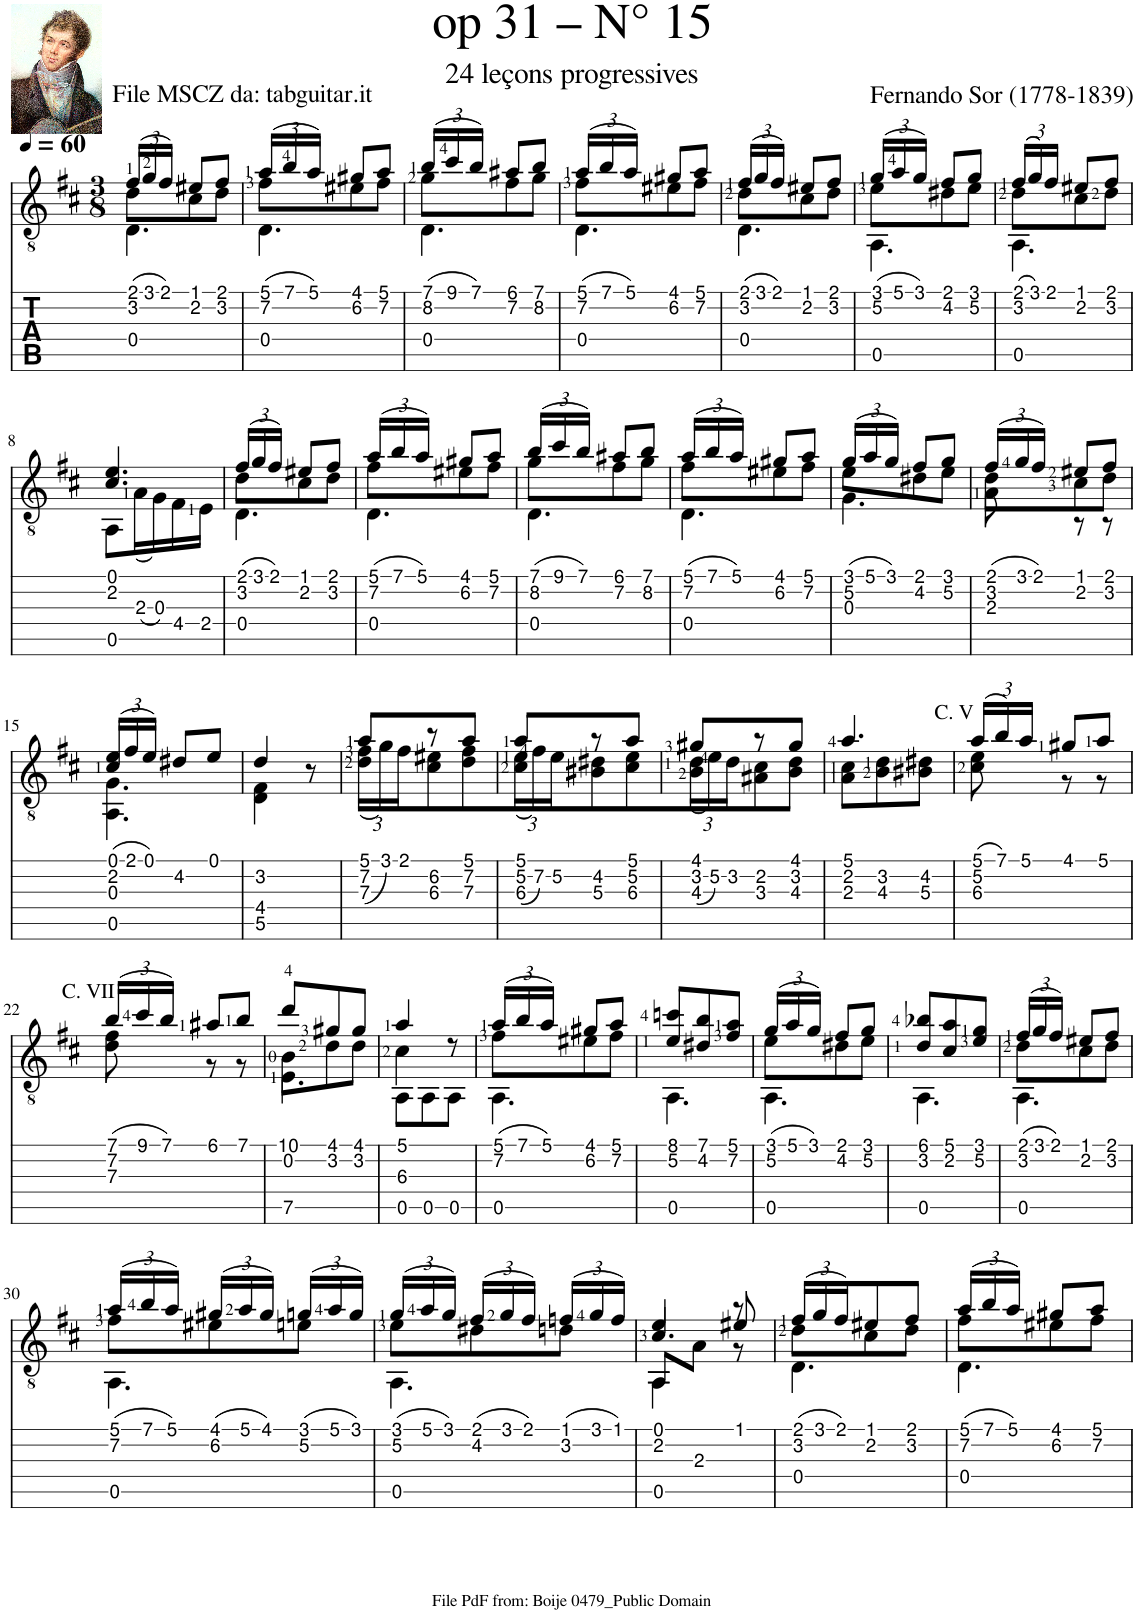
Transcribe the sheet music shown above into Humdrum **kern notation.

**kern	**kern
*part1	*part1
*staff2	*staff1
*I"Guitar	*
*I'Guit.	*
*stria6	*
*	*clefGv2
*k[f#c#]	*k[f#c#]
*M3/8	*M3/8
*MM60	*MM60
*Xbrackettup	*Xbrackettup
=1	=1
*^	*^
*	*^	*	*^
24f#LL	8dL	4.D	(24f#/LL	8d\L	4.D\
24g	.	.	24g/	.	.
24f#J	.	.	24f#/JJ)	.	.
8e#X	8c#	.	8e#X/L	8c#\	.
8f#J	8dJ	.	8f#/J	8d\J	.
=2	=2	=2	=2	=2	=2
24aLL	8f#L	4.D	(24a/LL	8f#\L	4.D\
24b	.	.	24b/	.	.
24aJ	.	.	24a/JJ)	.	.
8g#X	8e#X	.	8g#X/L	8e#X\	.
8aJ	8f#J	.	8a/J	8f#\J	.
=3	=3	=3	=3	=3	=3
24bLL	8gL	4.D	(24b/LL	8g\L	4.D\
24cc#	.	.	24cc#/	.	.
24bJ	.	.	24b/JJ)	.	.
8a#X	8f#	.	8a#X/L	8f#\	.
8bJ	8gJ	.	8b/J	8g\J	.
=4	=4	=4	=4	=4	=4
24aLL	8f#L	4.D	(24a/LL	8f#\L	4.D\
24b	.	.	24b/	.	.
24aJ	.	.	24a/JJ)	.	.
8g#X	8e#X	.	8g#X/L	8e#X\	.
8aJ	8f#J	.	8a/J	8f#\J	.
=5	=5	=5	=5	=5	=5
24f#LL	8dL	4.D	(24f#/LL	8d\L	4.D\
24g	.	.	24g/	.	.
24f#J	.	.	24f#/JJ)	.	.
8e#X	8c#	.	8e#X/L	8c#\	.
8f#J	8dJ	.	8f#/J	8d\J	.
=6	=6	=6	=6	=6	=6
24gLL	8eL	4.AA	(24g/LL	8e\L	4.AA\
24a	.	.	24a/	.	.
24gJ	.	.	24g/JJ)	.	.
8f#	8d#X	.	8f#/L	8d#X\	.
8gJ	8eJ	.	8g/J	8e\J	.
=7	=7	=7	=7	=7	=7
24f#LL	8dL	4.AA	(24f#/LL	8d\L	4.AA\
24g	.	.	24g/)	.	.
24f#J	.	.	24f#/JJ	.	.
8e#X	8c#	.	8e#X/L	8c#\	.
8f#J	8dJ	.	8f#/J	8d\J	.
*	*v	*v	*	*	*
*	*	*	*v	*v
!!LO:LB:g=z
=8	=8	=8	=8
4.c# 4.e	8AAL	4.c#/ 4.e/	8AA\L
.	16AL	.	(16A\L
.	16G	.	16G\)
.	16F#	.	16F#\
.	16EJJ	.	16E\JJ
=9	=9	=9	=9
*	*^	*	*^
24f#LL	8dL	4.D	(24f#/LL	8d\L	4.D\
24g	.	.	24g/	.	.
24f#J	.	.	24f#/JJ)	.	.
8e#X	8c#	.	8e#X/L	8c#\	.
8f#J	8dJ	.	8f#/J	8d\J	.
=10	=10	=10	=10	=10	=10
24aLL	8f#L	4.D	(24a/LL	8f#\L	4.D\
24b	.	.	24b/	.	.
24aJ	.	.	24a/JJ)	.	.
8g#X	8e#X	.	8g#X/L	8e#X\	.
8aJ	8f#J	.	8a/J	8f#\J	.
=11	=11	=11	=11	=11	=11
24bLL	8gL	4.D	(24b/LL	8g\L	4.D\
24cc#	.	.	24cc#/	.	.
24bJ	.	.	24b/JJ)	.	.
8a#X	8f#	.	8a#X/L	8f#\	.
8bJ	8gJ	.	8b/J	8g\J	.
=12	=12	=12	=12	=12	=12
24aLL	8f#L	4.D	(24a/LL	8f#\L	4.D\
24b	.	.	24b/	.	.
24aJ	.	.	24a/JJ)	.	.
8g#X	8e#X	.	8g#X/L	8e#X\	.
8aJ	8f#J	.	8a/J	8f#\J	.
=13	=13	=13	=13	=13	=13
24gLL	8eL	4.G	(24g/LL	8e\L	4.G\
24a	.	.	24a/	.	.
24gJ	.	.	24g/JJ)	.	.
8f#	8d#X	.	8f#/L	8d#X\	.
8gJ	8eJ	.	8g/J	8e\J	.
=14	=14	=14	=14	=14	=14
24f#LL	8dL	8A	(24f#/LL	8d\L	8A\
24g	.	.	24g/	.	.
24f#J	.	.	24f#/JJ)	.	.
8e#X	8c#	8r	8e#X/L	8c#\	8r
8f#J	8dJ	8r	8f#/J	8d\J	8r
*	*v	*v	*	*	*
*	*	*	*v	*v
!!LO:LB:g=z
=15	=15	=15	=15
24c#\ 24e\LL	4.AA 4.G	(24c#/ 24e/LL	4.AA\ 4.G\
24f#	.	24f#/	.
24eJ	.	24e/JJ)	.
8d#X	.	8d#X/L	.
8eJ	.	8e/J	.
=16	=16	=16	=16
4d	4D 4F#	4d/	4D\ 4F#\
8r	8ryy	8r	8ryy
=17	=17	=17	=17
8a	24d\ 24f#\LL	8a/L	(24d\ 24f#\LL
.	24g	.	24g\)
.	24f#J	.	24f#\J
8r	8c#\ 8e#X\	8r	8c#\ 8e#X\
8a	8d\ 8f#\J	8a/J	8d\ 8f#\
=18	=18	=18	=18
8a	24c#\ 24e\LL	8a/L	(24c#\ 24e\L
.	24f#	.	24f#\)
.	24eJ	.	24e\J
8r	8B#X\ 8d#X\	8r	8B#X\ 8d#X\
8a	8c#\ 8e\J	8a/J	8c#\ 8e\
=19	=19	=19	=19
8g#X	24B\ 24d\LL	8g#X/L	(24B\ 24d\L
.	24e	.	24e\)
.	24dJ	.	24d\J
8r	8A#X\ 8c#\	8r	8A#X\ 8c#\
8g#	8B\ 8d\J	8g#/J	8B\ 8d\J
=20	=20	=20	=20
4.a	8A\ 8c#\L	4.a/	8A\ 8c#\L
.	8B\ 8d\	.	8B\ 8d\
.	8B#X\ 8d#X\J	.	8B#X\ 8d#X\J
=21	=21	=21	=21
!	!	!LO:TX:a:t=C. V	!
24aLL	8c# 8e	(24a/LL	8c#\ 8e\
24b	.	24b/)	.
24aJ	.	24a/JJ	.
8g#X	8r	8g#X/L	8r
8aJ	8r	8a/J	8r
!!LO:LB:g=z	!!
=22	=22	=22	=22
!	!	!LO:TX:a:t=C. VII	!
24bLL	8d 8f#	(24b/LL	8d\ 8f#\
24cc#	.	24cc#/	.
24bJ	.	24b/JJ)	.
8a#X	8r	8a#X/L	8r
8bJ	8r	8b/J	8r
=23	=23	=23	=23
*	*^	*	*^
8ddL	8BL	4.E	8dd/L	8B\L	4.E\
8g#X	8d	.	8g#X/	8d\	.
8g#J	8dJ	.	8g#/J	8d\J	.
=24	=24	=24	=24	=24	=24
4a	8AAL	4c#	4a/	8AA\L	4c#\
.	8AA	.	.	8AA\	.
8r	8AAJ	8ryy	8r	8AA\J	8ryy
=25	=25	=25	=25	=25	=25
24aLL	8f#L	4.AA	(24a/LL	8f#\L	4.AA\
24b	.	.	24b/	.	.
24aJ	.	.	24a/JJ)	.	.
8g#X	8e#X	.	8g#X/L	8e#X\	.
8aJ	8f#J	.	8a/J	8f#\J	.
*	*v	*v	*	*	*
*	*	*	*v	*v
=26	=26	=26	=26
8e\ 8ccn\L	4.AA	8e/ 8ccn/L	4.AA\
8d#X\ 8b\	.	8d#X/ 8b/	.
8f#\ 8a\J	.	8f#/ 8a/J	.
=27	=27	=27	=27
*	*^	*	*^
24gLL	8eL	4.AA	(24g/LL	8e\L	4.AA\
24a	.	.	24a/	.	.
24gJ	.	.	24g/JJ)	.	.
8f#	8d#X	.	8f#/L	8d#X\	.
8gJ	8eJ	.	8g/J	8e\J	.
*	*v	*v	*	*	*
*	*	*	*v	*v
=28	=28	=28	=28
8d\ 8b-X\L	4.AA	8d/ 8b-X/L	4.AA\
8c#\ 8a\	.	8c#/ 8a/	.
8e\ 8g\J	.	8e/ 8g/J	.
=29	=29	=29	=29
*	*^	*	*^
24f#LL	8dL	4.AA	(24f#/LL	8d\L	4.AA\
24g	.	.	24g/	.	.
24f#J	.	.	24f#/JJ)	.	.
8e#X	8c#	.	8e#X/L	8c#\	.
8f#J	8dJ	.	8f#/J	8d\J	.
!!LO:LB:g=z	!!	!!
=30	=30	=30	=30	=30	=30
24aLL	8f#L	4.AA	(24a/LL	8f#\L	4.AA\
24b	.	.	24b/	.	.
24a	.	.	24a/JJ)	.	.
24g#X	8e#X	.	(24g#X/LL	8e#X\	.
24a	.	.	24a/	.	.
24g#	.	.	24g#/JJ)	.	.
24gn	8enJ	.	(24gn/LL	8en\J	.
24a	.	.	24a/	.	.
24gJJ	.	.	24g/JJ)	.	.
=31	=31	=31	=31	=31	=31
24gLL	8eL	4.AA	(24g/LL	8e\L	4.AA\
24a	.	.	24a/	.	.
24g	.	.	24g/JJ)	.	.
24f#	8d#X	.	(24f#/LL	8d#X\	.
24g	.	.	24g/	.	.
24f#	.	.	24f#/JJ)	.	.
24fn	8dnJ	.	(24fn/LL	8dn\J	.
24g	.	.	24g/	.	.
24fJJ	.	.	24f/JJ)	.	.
=32	=32	=32	=32	=32	=32
*	*	*^	*	*	*^
4e	8AAL	4.c#	4AA	4e/	8AA/L	4.c#/	4AA\
.	8AJ	.	.	.	8A\J	.	.
8e#X	8r	.	8r	8e#X/	8r	.	8r
*	*	*v	*v	*	*	*	*
*	*	*	*	*	*v	*v
=33	=33	=33	=33	=33	=33
24f#LL	8dL	4.D	(24f#/LL	8d\L	4.D\
24g	.	.	24g/	.	.
24f#J	.	.	24f#/J)	.	.
8e#X	8c#	.	8e#X/	8c#\	.
8f#J	8dJ	.	8f#/J	8d\J	.
=34	=34	=34	=34	=34	=34
24aLL	8f#L	4.D	(24a/LL	8f#\L	4.D\
24b	.	.	24b/	.	.
24aJ	.	.	24a/JJ)	.	.
8g#X	8e#X	.	8g#X/L	8e#X\	.
8aJ	8f#J	.	8a/J	8f#\J	.
*v	*v	*v	*	*	*
*	*v	*v	*v
=	=
*-	*-
